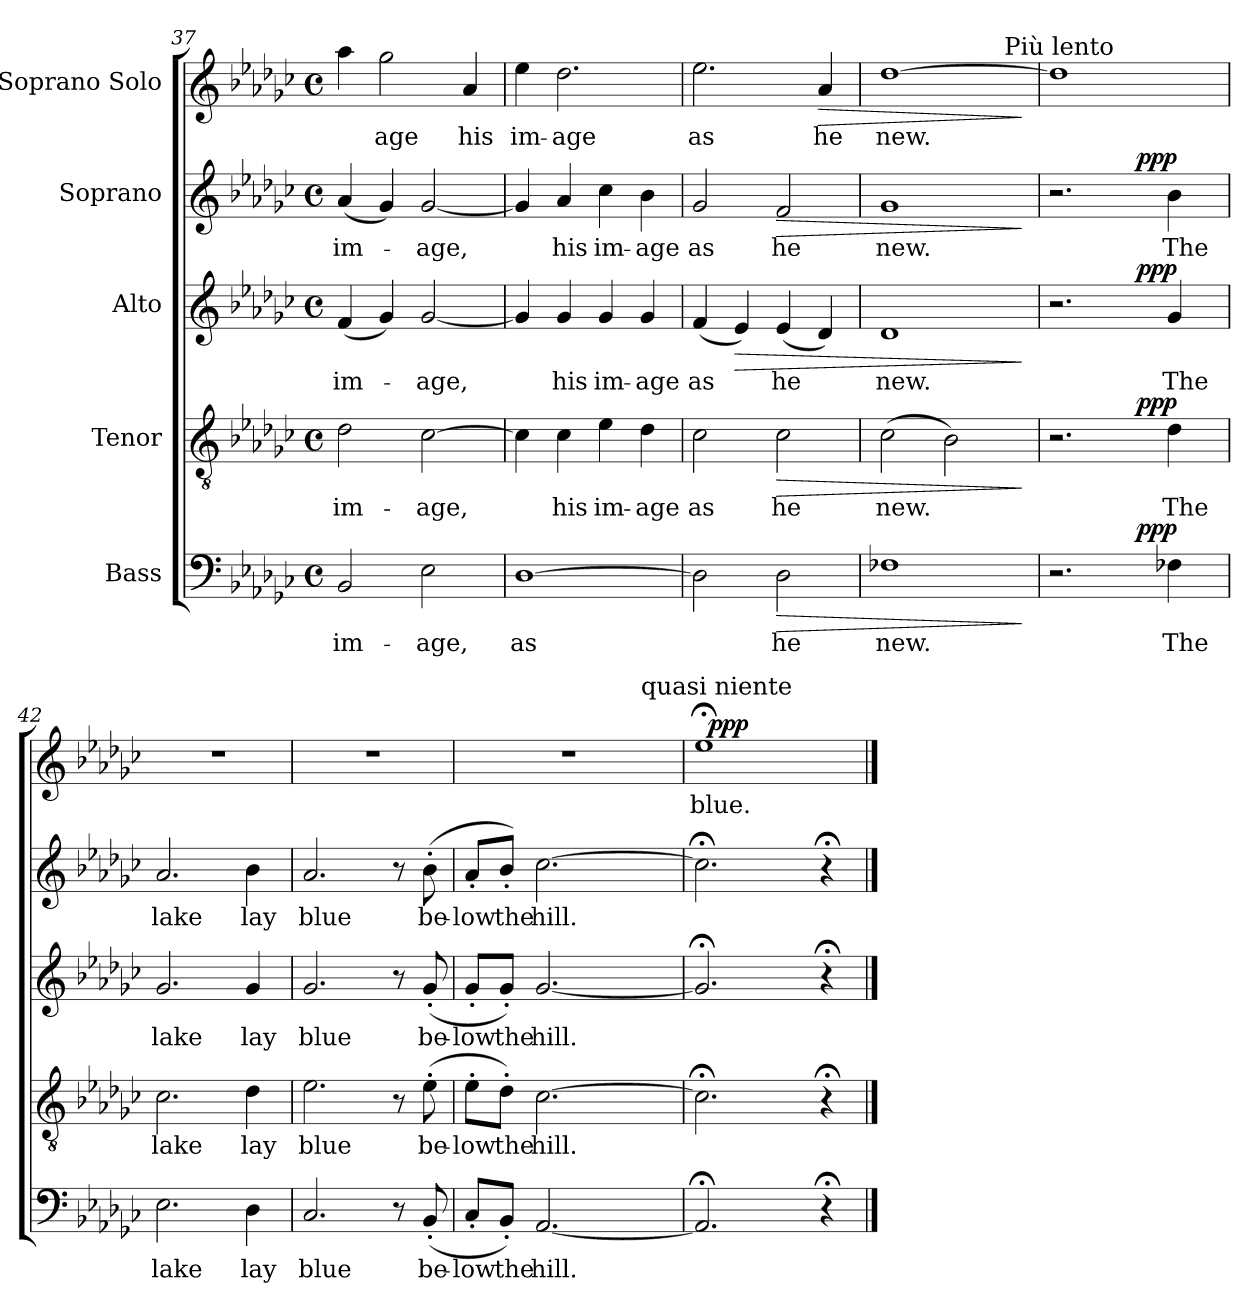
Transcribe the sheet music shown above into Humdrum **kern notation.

**kern	**text	**dynam	**kern	**text	**dynam	**kern	**text	**dynam	**kern	**text	**dynam	**kern	**text	**dynam
*part5	*part5	*part5	*part4	*part4	*part4	*part3	*part3	*part3	*part2	*part2	*part2	*part1	*part1	*part1
*staff5	*staff5	*staff5	*staff4	*staff4	*staff4	*staff3	*staff3	*staff3	*staff2	*staff2	*staff2	*staff1	*staff1	*staff1
*I"Bass	*	*	*I"Tenor	*	*	*I"Alto	*	*	*I"Soprano	*	*	*I"Soprano Solo	*	*
*clefF4	*	*	*clefGv2	*	*	*clefG2	*	*	*clefG2	*	*	*clefG2	*	*
*k[b-e-a-d-g-c-]	*	*	*k[b-e-a-d-g-c-]	*	*	*k[b-e-a-d-g-c-]	*	*	*k[b-e-a-d-g-c-]	*	*	*k[b-e-a-d-g-c-]	*	*
*G-:	*	*	*G-:	*	*	*G-:	*	*	*G-:	*	*	*G-:	*	*
*M4/4	*	*	*M4/4	*	*	*M4/4	*	*	*M4/4	*	*	*M4/4	*	*
*met(c)	*	*	*met(c)	*	*	*met(c)	*	*	*met(c)	*	*	*met(c)	*	*
=37	=37	=37	=37	=37	=37	=37	=37	=37	=37	=37	=37	=37	=37	=37
!	!LO:LY:b	!	!	!LO:LY:b	!	!	!LO:LY:b	!	!	!LO:LY:b	!	!	!	!
2BB-/	im-	.	2d-\	im-	.	(<4f/	im-	.	(<4a-/	im-	.	4aa-\	.	.
!	!	!	!	!	!	!	!	!	!	!	!	!	!LO:LY:b	!
.	.	.	.	.	.	4g-/)	.	.	4g-/)	.	.	2gg-\	-age	.
!	!LO:LY:b	!	!	!LO:LY:b	!	!	!LO:LY:b	!	!	!LO:LY:b	!	!	!	!
2E-\	-age,	.	[>2c-\	-age,	.	[<2g-/	-age,	.	[<2g-/	-age,	.	.	.	.
!	!	!	!	!	!	!	!	!	!	!	!	!	!LO:LY:b	!
.	.	.	.	.	.	.	.	.	.	.	.	4a-/	his	.
=38	=38	=38	=38	=38	=38	=38	=38	=38	=38	=38	=38	=38	=38	=38
!	!LO:LY:b	!	!	!	!	!	!	!	!	!	!	!	!LO:LY:b	!
[<1D-	as	.	4c-\]	.	.	4g-/]	.	.	4g-/]	.	.	4ee-\	im-	.
!	!	!	!	!LO:LY:b	!	!	!LO:LY:b	!	!	!LO:LY:b	!	!	!LO:LY:b	!
.	.	.	4c-\	his	.	4g-/	his	.	4a-/	his	.	2.dd-\	-age	.
!	!	!	!	!LO:LY:b	!	!	!LO:LY:b	!	!	!LO:LY:b	!	!	!	!
.	.	.	4e-\	im-	.	4g-/	im-	.	4cc-\	im-	.	.	.	.
!	!	!	!	!LO:LY:b	!	!	!LO:LY:b	!	!	!LO:LY:b	!	!	!	!
.	.	.	4d-\	-age	.	4g-/	-age	.	4b-\	-age	.	.	.	.
!!LO:LB:g=z
=39	=39	=39	=39	=39	=39	=39	=39	=39	=39	=39	=39	=39	=39	=39
!	!	!	!	!LO:LY:b	!	!	!LO:LY:b	!	!	!LO:LY:b	!	!	!LO:LY:b	!
2D-\]	.	.	2c-\	as	.	(<4f/	as	.	2g-/	as	.	2.ee-\	as	.
!	!	!	!	!	!	!	!	!LO:HP:b	!	!	!	!	!	!
.	.	.	.	.	.	4e-/)	.	>	.	.	.	.	.	.
!	!LO:LY:b	!LO:HP:b	!	!LO:LY:b	!LO:HP:b	!	!LO:LY:b	!	!	!LO:LY:b	!LO:HP:b	!	!	!
2D-\	he	>	2c-\	he	>	(<4e-/	he	.	2f/	he	>	.	.	.
!	!	!	!	!	!	!	!	!	!	!	!	!	!LO:LY:b	!LO:HP:b
.	.	.	.	.	.	4d-/)	.	.	.	.	.	4a-/	he	>
=40	=40	=40	=40	=40	=40	=40	=40	=40	=40	=40	=40	=40	=40	=40
!	!LO:LY:b	!	!	!LO:LY:b	!	!	!LO:LY:b	!	!	!LO:LY:b	!	!	!LO:LY:b	!
*	*	*	*	*	*	*	*	*	*	*	*	*^	*	*
1F-X	new.	.	(>2c-\	new.	.	1d-	new.	.	1g-	new.	.	[>1dd-	2ryy	new.	.
.	.	.	2B-\)	.	.	.	.	.	.	.	.	.	4ryy	.	.
.	.	.	.	.	.	.	.	.	.	.	.	.	16ryy	.	.
!	!	!	!	!	!	!	!	!	!	!	!	!	!LO:TX:a:t=Più lento	!	!
.	.	.	.	.	.	.	.	.	.	.	.	.	8.ryy	.	.
.	.	]	.	.	]	.	.	]	.	.	]	.	.	.	]
*	*	*	*	*	*	*	*	*	*	*	*	*v	*v	*	*
=41	=41	=41	=41	=41	=41	=41	=41	=41	=41	=41	=41	=41	=41	=41
*^	*	*	*^	*	*	*^	*	*	*^	*	*	*	*	*
2.r	2ryy	.	.	2.r	2ryy	.	.	2.r	2ryy	.	.	2.r	2ryy	.	.	1dd-]	.	.
.	16.ryy	.	.	.	16.ryy	.	.	.	16.ryy	.	.	.	16.ryy	.	.	.	.	.
!	!	!	!LO:DY:a	!	!	!	!LO:DY:a	!	!	!	!LO:DY:a	!	!	!	!LO:DY:a	!	!	!
.	4ryy	.	ppp	.	4ryy	.	ppp	.	4ryy	.	ppp	.	4ryy	.	ppp	.	.	.
!	!	!LO:LY:b	!	!	!	!LO:LY:b	!	!	!	!LO:LY:b	!	!	!	!LO:LY:b	!	!	!	!
4F-X\	.	The	.	4d-\	.	The	.	4g-/	.	The	.	4b-\	.	The	.	.	.	.
.	8ryy	.	.	.	8ryy	.	.	.	8ryy	.	.	.	8ryy	.	.	.	.	.
.	32ryy	.	.	.	32ryy	.	.	.	32ryy	.	.	.	32ryy	.	.	.	.	.
=42	=42	=42	=42	=42	=42	=42	=42	=42	=42	=42	=42	=42	=42	=42	=42	=42	=42	=42
!	!	!LO:LY:b	!	!	!	!LO:LY:b	!	!	!	!LO:LY:b	!	!	!	!LO:LY:b	!	!	!	!
*v	*v	*	*	*	*	*	*	*v	*v	*	*	*v	*v	*	*	*	*	*
*	*	*	*v	*v	*	*	*	*	*	*	*	*	*	*	*
2.E-\	lake	.	2.c-\	lake	.	2.g-/	lake	.	2.a-/	lake	.	1r	.	.
!	!LO:LY:b	!	!	!LO:LY:b	!	!	!LO:LY:b	!	!	!LO:LY:b	!	!	!	!
4D-\	lay	.	4d-\	lay	.	4g-/	lay	.	4b-\	lay	.	.	.	.
=43	=43	=43	=43	=43	=43	=43	=43	=43	=43	=43	=43	=43	=43	=43
!	!LO:LY:b	!	!	!LO:LY:b	!	!	!LO:LY:b	!	!	!LO:LY:b	!	!	!	!
2.C-/	blue	.	2.e-\	blue	.	2.g-/	blue	.	2.a-/	blue	.	1r	.	.
8r	.	.	8r	.	.	8r	.	.	8r	.	.	.	.	.
!	!LO:LY:b	!	!	!LO:LY:b	!	!	!LO:LY:b	!	!	!LO:LY:b	!	!	!	!
(<8BB-'</	be-	.	(>8e-'>\	be-	.	(<8g-'</	be-	.	(>8b-'>\	be-	.	.	.	.
=44	=44	=44	=44	=44	=44	=44	=44	=44	=44	=44	=44	=44	=44	=44
!	!LO:LY:b	!	!	!LO:LY:b	!	!	!LO:LY:b	!	!	!LO:LY:b	!	!	!	!
*	*	*	*	*	*	*	*	*	*	*	*	*^	*	*
8C-'</L	-low	.	8e-'>\L	-low	.	8g-'</L	-low	.	8a-'</L	-low	.	1r	2ryy	.	.
!	!LO:LY:b	!	!	!LO:LY:b	!	!	!LO:LY:b	!	!	!LO:LY:b	!	!	!	!	!
8BB-'</J)	the	.	8d-'>\J)	the	.	8g-'</J)	the	.	8b-'>/J)	the	.	.	.	.	.
!	!LO:LY:b	!	!	!LO:LY:b	!	!	!LO:LY:b	!	!	!LO:LY:b	!	!	!	!	!
[<2.AA-/	hill.	.	[>2.c-\	hill.	.	[<2.g-/	hill.	.	[>2.cc-\	hill.	.	.	.	.	.
.	.	.	.	.	.	.	.	.	.	.	.	.	4ryy	.	.
.	.	.	.	.	.	.	.	.	.	.	.	.	32ryy	.	.
!	!	!	!	!	!	!	!	!	!	!	!	!	!LO:TX:a:t=quasi niente	!	!
.	.	.	.	.	.	.	.	.	.	.	.	.	8..ryy	.	.
=45	=45	=45	=45	=45	=45	=45	=45	=45	=45	=45	=45	=45	=45	=45	=45
!	!	!	!	!	!	!	!	!	!	!	!	!	!	!LO:LY:b	!
2.AA-;/]	.	.	2.c-;<\]	.	.	2.g-;/]	.	.	2.cc-;<\]	.	.	1ee-;<	32ryy	blue.	.
!	!	!	!	!	!	!	!	!	!	!	!	!	!	!	!LO:DY:a
.	.	.	.	.	.	.	.	.	.	.	.	.	2ryy	.	ppp
.	.	.	.	.	.	.	.	.	.	.	.	.	4...ryy	.	.
4r;<	.	.	4r;<	.	.	4r;<	.	.	4r;<	.	.	.	.	.	.
*	*	*	*	*	*	*	*	*	*	*	*	*v	*v	*	*
==	==	==	==	==	==	==	==	==	==	==	==	==	==	==
*-	*-	*-	*-	*-	*-	*-	*-	*-	*-	*-	*-	*-	*-	*-
